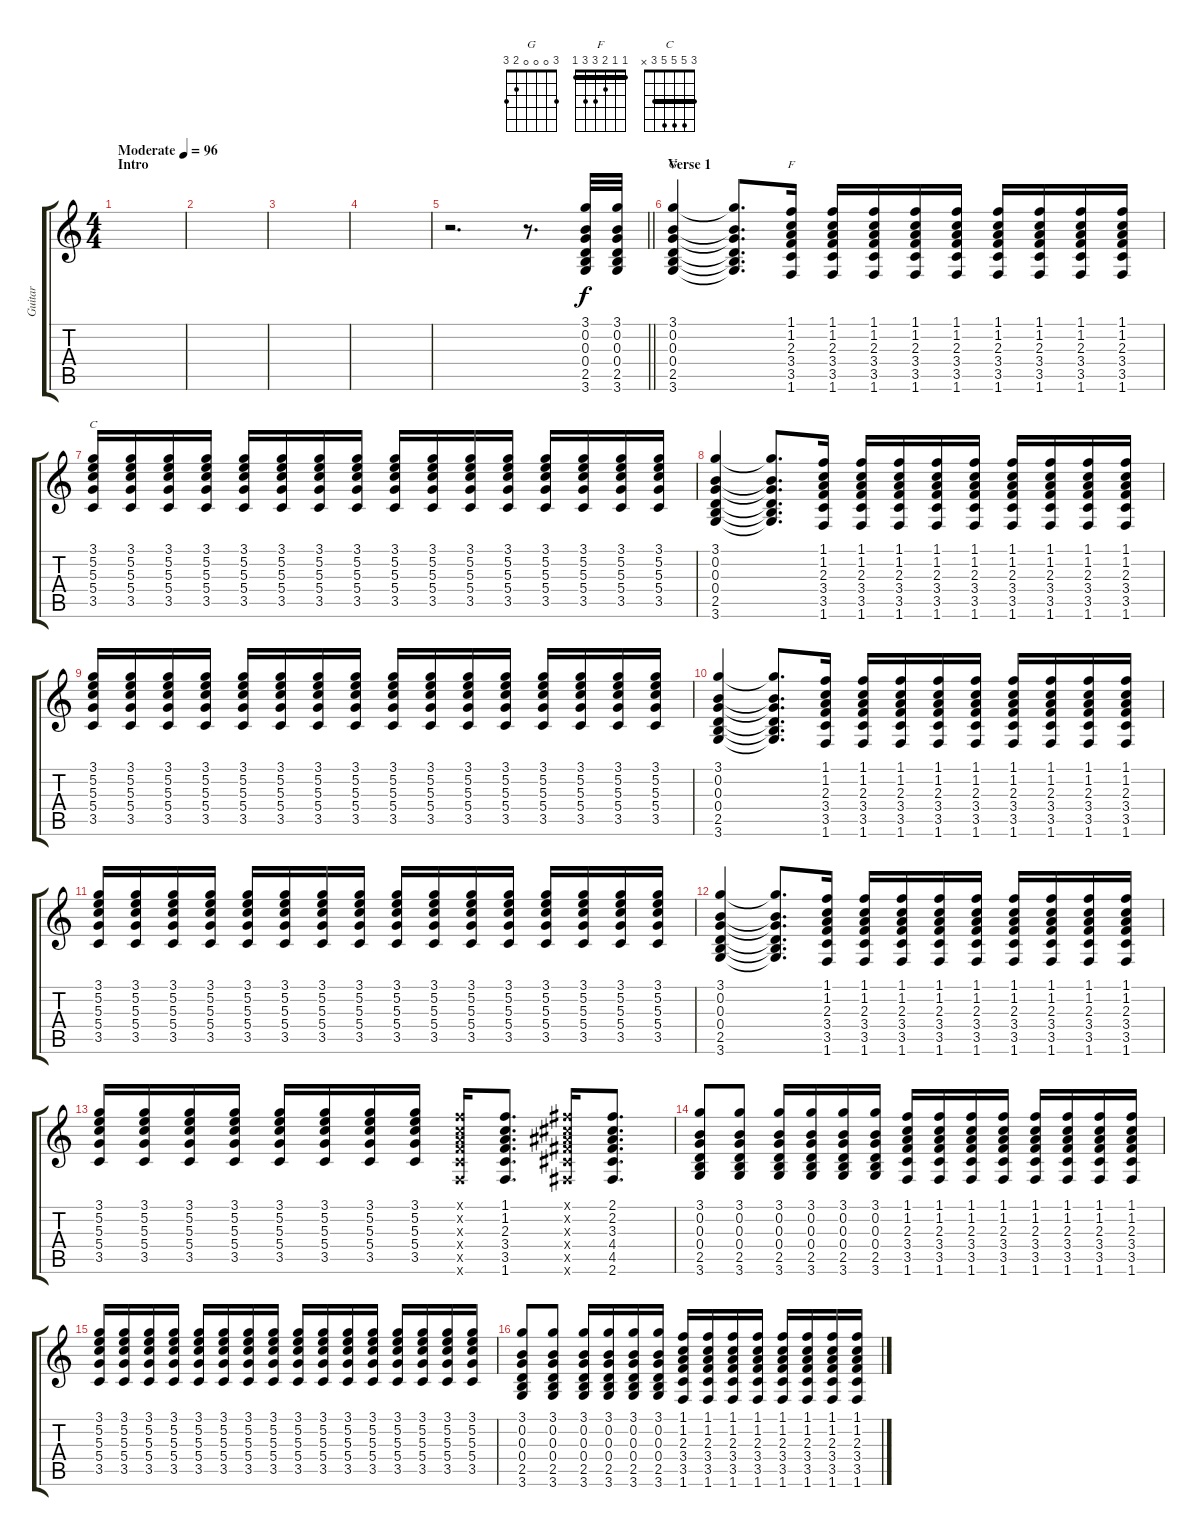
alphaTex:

\track ("Guitar" "Guitar") {instrument electricguitarclean}
\staff {score tabs}
\tuning (E4 B3 G3 D3 A2 E2) {hide}
\chord ("G" 3 0 0 0 2 3)
\chord ("F" 1 1 2 3 3 1) {barre 1}
\chord ("C" 3 5 5 5 3 x) {barre 3}
\ts (4 4)
\section ("" "Intro")
\tempo (96 "Moderate")
\clef g2
\ks c
|
|
|
|
\barLineRight lightlight
r.2{d} r.8{d} (3.1 0.2 0.3 0.4 2.5 3.6).32 (3.1 0.2 0.3 0.4 2.5 3.6).32 |
\section ("" "Verse 1")
(3.1 0.2 0.3 0.4 2.5 3.6).4{ch "G"} (3.1{t} 0.2{t} 0.3{t} 0.4{t} 2.5{t} 3.6{t}).8{d} (1.1 1.2 2.3 3.4 3.5 1.6).16{ch "F"} (1.1 1.2 2.3 3.4 3.5 1.6).16 (1.1 1.2 2.3 3.4 3.5 1.6).16 (1.1 1.2 2.3 3.4 3.5 1.6).16 (1.1 1.2 2.3 3.4 3.5 1.6).16 (1.1 1.2 2.3 3.4 3.5 1.6).16 (1.1 1.2 2.3 3.4 3.5 1.6).16 (1.1 1.2 2.3 3.4 3.5 1.6).16 (1.1 1.2 2.3 3.4 3.5 1.6).16 |
(3.1 5.2 5.3 5.4 3.5).16{ch "C"} (3.1 5.2 5.3 5.4 3.5).16 (3.1 5.2 5.3 5.4 3.5).16 (3.1 5.2 5.3 5.4 3.5).16 (3.1 5.2 5.3 5.4 3.5).16 (3.1 5.2 5.3 5.4 3.5).16 (3.1 5.2 5.3 5.4 3.5).16 (3.1 5.2 5.3 5.4 3.5).16 (3.1 5.2 5.3 5.4 3.5).16 (3.1 5.2 5.3 5.4 3.5).16 (3.1 5.2 5.3 5.4 3.5).16 (3.1 5.2 5.3 5.4 3.5).16 (3.1 5.2 5.3 5.4 3.5).16 (3.1 5.2 5.3 5.4 3.5).16 (3.1 5.2 5.3 5.4 3.5).16 (3.1 5.2 5.3 5.4 3.5).16 |
(3.1 0.2 0.3 0.4 2.5 3.6).4 (3.1{t} 0.2{t} 0.3{t} 0.4{t} 2.5{t} 3.6{t}).8{d} (1.1 1.2 2.3 3.4 3.5 1.6).16 (1.1 1.2 2.3 3.4 3.5 1.6).16 (1.1 1.2 2.3 3.4 3.5 1.6).16 (1.1 1.2 2.3 3.4 3.5 1.6).16 (1.1 1.2 2.3 3.4 3.5 1.6).16 (1.1 1.2 2.3 3.4 3.5 1.6).16 (1.1 1.2 2.3 3.4 3.5 1.6).16 (1.1 1.2 2.3 3.4 3.5 1.6).16 (1.1 1.2 2.3 3.4 3.5 1.6).16 |
(3.1 5.2 5.3 5.4 3.5).16 (3.1 5.2 5.3 5.4 3.5).16 (3.1 5.2 5.3 5.4 3.5).16 (3.1 5.2 5.3 5.4 3.5).16 (3.1 5.2 5.3 5.4 3.5).16 (3.1 5.2 5.3 5.4 3.5).16 (3.1 5.2 5.3 5.4 3.5).16 (3.1 5.2 5.3 5.4 3.5).16 (3.1 5.2 5.3 5.4 3.5).16 (3.1 5.2 5.3 5.4 3.5).16 (3.1 5.2 5.3 5.4 3.5).16 (3.1 5.2 5.3 5.4 3.5).16 (3.1 5.2 5.3 5.4 3.5).16 (3.1 5.2 5.3 5.4 3.5).16 (3.1 5.2 5.3 5.4 3.5).16 (3.1 5.2 5.3 5.4 3.5).16 |
(3.1 0.2 0.3 0.4 2.5 3.6).4 (3.1{t} 0.2{t} 0.3{t} 0.4{t} 2.5{t} 3.6{t}).8{d} (1.1 1.2 2.3 3.4 3.5 1.6).16 (1.1 1.2 2.3 3.4 3.5 1.6).16 (1.1 1.2 2.3 3.4 3.5 1.6).16 (1.1 1.2 2.3 3.4 3.5 1.6).16 (1.1 1.2 2.3 3.4 3.5 1.6).16 (1.1 1.2 2.3 3.4 3.5 1.6).16 (1.1 1.2 2.3 3.4 3.5 1.6).16 (1.1 1.2 2.3 3.4 3.5 1.6).16 (1.1 1.2 2.3 3.4 3.5 1.6).16 |
(3.1 5.2 5.3 5.4 3.5).16 (3.1 5.2 5.3 5.4 3.5).16 (3.1 5.2 5.3 5.4 3.5).16 (3.1 5.2 5.3 5.4 3.5).16 (3.1 5.2 5.3 5.4 3.5).16 (3.1 5.2 5.3 5.4 3.5).16 (3.1 5.2 5.3 5.4 3.5).16 (3.1 5.2 5.3 5.4 3.5).16 (3.1 5.2 5.3 5.4 3.5).16 (3.1 5.2 5.3 5.4 3.5).16 (3.1 5.2 5.3 5.4 3.5).16 (3.1 5.2 5.3 5.4 3.5).16 (3.1 5.2 5.3 5.4 3.5).16 (3.1 5.2 5.3 5.4 3.5).16 (3.1 5.2 5.3 5.4 3.5).16 (3.1 5.2 5.3 5.4 3.5).16 |
(3.1 0.2 0.3 0.4 2.5 3.6).4 (3.1{t} 0.2{t} 0.3{t} 0.4{t} 2.5{t} 3.6{t}).8{d} (1.1 1.2 2.3 3.4 3.5 1.6).16 (1.1 1.2 2.3 3.4 3.5 1.6).16 (1.1 1.2 2.3 3.4 3.5 1.6).16 (1.1 1.2 2.3 3.4 3.5 1.6).16 (1.1 1.2 2.3 3.4 3.5 1.6).16 (1.1 1.2 2.3 3.4 3.5 1.6).16 (1.1 1.2 2.3 3.4 3.5 1.6).16 (1.1 1.2 2.3 3.4 3.5 1.6).16 (1.1 1.2 2.3 3.4 3.5 1.6).16 |
(3.1 5.2 5.3 5.4 3.5).16 (3.1 5.2 5.3 5.4 3.5).16 (3.1 5.2 5.3 5.4 3.5).16 (3.1 5.2 5.3 5.4 3.5).16 (3.1 5.2 5.3 5.4 3.5).16 (3.1 5.2 5.3 5.4 3.5).16 (3.1 5.2 5.3 5.4 3.5).16 (3.1 5.2 5.3 5.4 3.5).16 (1.1{x} 1.2{x} 2.3{x} 3.4{x} 3.5{x} 1.6{x}).16 (1.1 1.2 2.3 3.4 3.5 1.6).8{d} (2.1{x} 2.2{x} 3.3{x} 4.4{x} 4.5{x} 2.6{x}).16 (2.1 2.2 3.3 4.4 4.5 2.6).8{d} |
(3.1 0.2 0.3 0.4 2.5 3.6).8 (3.1 0.2 0.3 0.4 2.5 3.6).8 (3.1 0.2 0.3 0.4 2.5 3.6).16 (3.1 0.2 0.3 0.4 2.5 3.6).16 (3.1 0.2 0.3 0.4 2.5 3.6).16 (3.1 0.2 0.3 0.4 2.5 3.6).16 (1.1 1.2 2.3 3.4 3.5 1.6).16 (1.1 1.2 2.3 3.4 3.5 1.6).16 (1.1 1.2 2.3 3.4 3.5 1.6).16 (1.1 1.2 2.3 3.4 3.5 1.6).16 (1.1 1.2 2.3 3.4 3.5 1.6).16 (1.1 1.2 2.3 3.4 3.5 1.6).16 (1.1 1.2 2.3 3.4 3.5 1.6).16 (1.1 1.2 2.3 3.4 3.5 1.6).16 |
(3.1 5.2 5.3 5.4 3.5).16 (3.1 5.2 5.3 5.4 3.5).16 (3.1 5.2 5.3 5.4 3.5).16 (3.1 5.2 5.3 5.4 3.5).16 (3.1 5.2 5.3 5.4 3.5).16 (3.1 5.2 5.3 5.4 3.5).16 (3.1 5.2 5.3 5.4 3.5).16 (3.1 5.2 5.3 5.4 3.5).16 (3.1 5.2 5.3 5.4 3.5).16 (3.1 5.2 5.3 5.4 3.5).16 (3.1 5.2 5.3 5.4 3.5).16 (3.1 5.2 5.3 5.4 3.5).16 (3.1 5.2 5.3 5.4 3.5).16 (3.1 5.2 5.3 5.4 3.5).16 (3.1 5.2 5.3 5.4 3.5).16 (3.1 5.2 5.3 5.4 3.5).16 |
(3.1 0.2 0.3 0.4 2.5 3.6).8 (3.1 0.2 0.3 0.4 2.5 3.6).8 (3.1 0.2 0.3 0.4 2.5 3.6).16 (3.1 0.2 0.3 0.4 2.5 3.6).16 (3.1 0.2 0.3 0.4 2.5 3.6).16 (3.1 0.2 0.3 0.4 2.5 3.6).16 (1.1 1.2 2.3 3.4 3.5 1.6).16 (1.1 1.2 2.3 3.4 3.5 1.6).16 (1.1 1.2 2.3 3.4 3.5 1.6).16 (1.1 1.2 2.3 3.4 3.5 1.6).16 (1.1 1.2 2.3 3.4 3.5 1.6).16 (1.1 1.2 2.3 3.4 3.5 1.6).16 (1.1 1.2 2.3 3.4 3.5 1.6).16 (1.1 1.2 2.3 3.4 3.5 1.6).16
